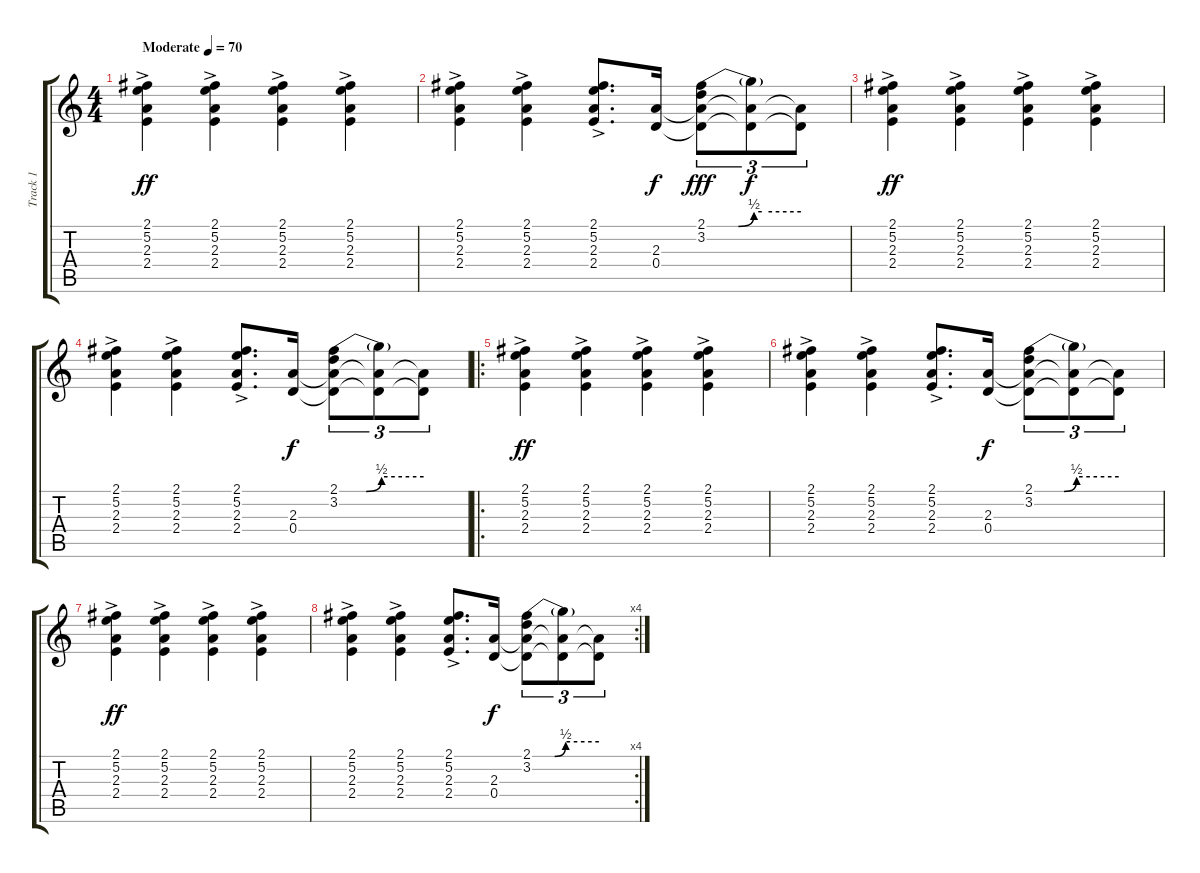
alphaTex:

\track ("Track 1" "Track 1") {instrument electricguitarjazz}
\staff {score tabs}
\tuning (E4 B3 G3 D3 A2 E2) {hide}
\ts (4 4)
\tempo (70 "Moderate")
\clef g2
\ks c
(2.1{ac} 5.2{ac} 2.3 2.4).4{dy ff instrument electricguitarjazz} (2.1{ac} 5.2{ac} 2.3 2.4).4 (2.1{ac} 5.2{ac} 2.3 2.4).4 (2.1{ac} 5.2{ac} 2.3 2.4).4 |
(2.1{ac} 5.2{ac} 2.3 2.4).4 (2.1{ac} 5.2{ac} 2.3 2.4).4 (2.1{ac} 5.2{ac} 2.3 2.4).8{d} (2.3 0.4).16{dy f} (2.1{be (custom 0 0 15 0 20 0 30 2 35 2 60 2)} 3.2 2.3{t} 0.4{t}).8{tu (3 2) dy fff} (2.1{t} 2.3{t} 0.4{t}).8{tu (3 2) dy f} (2.3{t} 0.4{t}).8{tu (3 2)} |
(2.1{ac} 5.2{ac} 2.3 2.4).4{dy ff} (2.1{ac} 5.2{ac} 2.3 2.4).4 (2.1{ac} 5.2{ac} 2.3 2.4).4 (2.1{ac} 5.2{ac} 2.3 2.4).4 |
(2.1{ac} 5.2{ac} 2.3 2.4).4 (2.1{ac} 5.2{ac} 2.3 2.4).4 (2.1{ac} 5.2{ac} 2.3 2.4).8{d} (2.3 0.4).16{dy f} (2.1{be (custom 0 0 19 0 30 2 60 2)} 3.2 2.3{t} 0.4{t}).8{tu (3 2)} (2.1{t} 2.3{t} 0.4{t}).8{tu (3 2)} (2.3{t} 0.4{t}).8{tu (3 2)} |
\ro
(2.1{ac} 5.2{ac} 2.3 2.4).4{dy ff} (2.1{ac} 5.2{ac} 2.3 2.4).4 (2.1{ac} 5.2{ac} 2.3 2.4).4 (2.1{ac} 5.2{ac} 2.3 2.4).4 |
(2.1{ac} 5.2{ac} 2.3 2.4).4 (2.1{ac} 5.2{ac} 2.3 2.4).4 (2.1{ac} 5.2{ac} 2.3 2.4).8{d} (2.3 0.4).16{dy f} (2.1{be (custom 0 0 21 0 30 2 60 2)} 3.2 2.3{t} 0.4{t}).8{tu (3 2)} (2.1{t} 2.3{t} 0.4{t}).8{tu (3 2)} (2.3{t} 0.4{t}).8{tu (3 2)} |
(2.1{ac} 5.2{ac} 2.3 2.4).4{dy ff} (2.1{ac} 5.2{ac} 2.3 2.4).4 (2.1{ac} 5.2{ac} 2.3 2.4).4 (2.1{ac} 5.2{ac} 2.3 2.4).4 |
\rc 4
(2.1{ac} 5.2{ac} 2.3 2.4).4 (2.1{ac} 5.2{ac} 2.3 2.4).4 (2.1{ac} 5.2{ac} 2.3 2.4).8{d} (2.3 0.4).16{dy f} (2.1{be (custom 0 0 20 0 30 2 60 2)} 3.2 2.3{t} 0.4{t}).8{tu (3 2)} (2.1{t} 2.3{t} 0.4{t}).8{tu (3 2)} (2.3{t} 0.4{t}).8{tu (3 2)}
